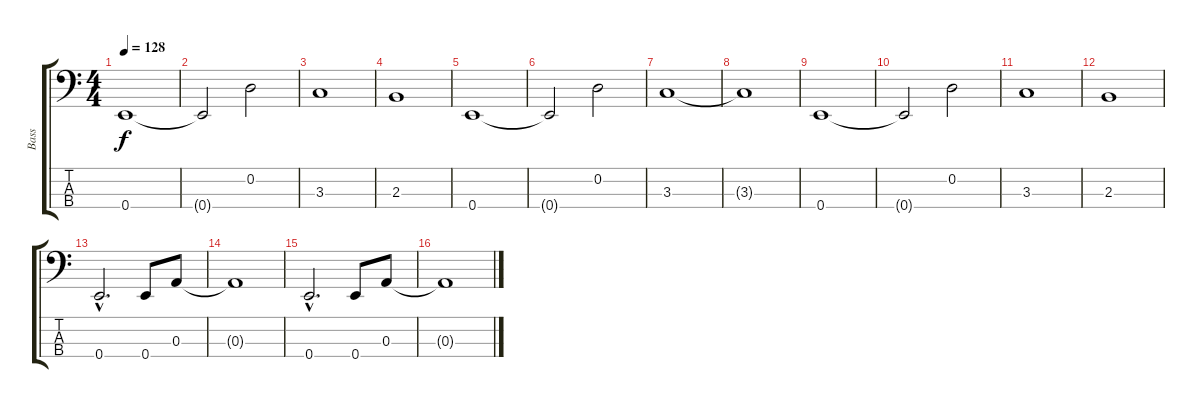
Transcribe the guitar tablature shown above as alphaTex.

\track ("Bass" "Bass") {instrument electricbasspick}
\staff {score tabs}
\tuning (G2 D2 A1 E1) {hide}
\ts (4 4)
\tempo 128
\clef f4
\ks c
0.4.1{dy f} |
0.4{t}.2 0.2.2 |
3.3.1 |
2.3.1 |
0.4.1 |
0.4{t}.2 0.2.2 |
3.3.1 |
3.3{t}.1 |
0.4.1 |
0.4{t}.2 0.2.2 |
3.3.1 |
2.3.1 |
0.4{hac}.2{d} 0.4.8 0.3.8 |
0.3{t}.1 |
0.4{hac}.2{d} 0.4.8 0.3.8 |
0.3{t}.1
